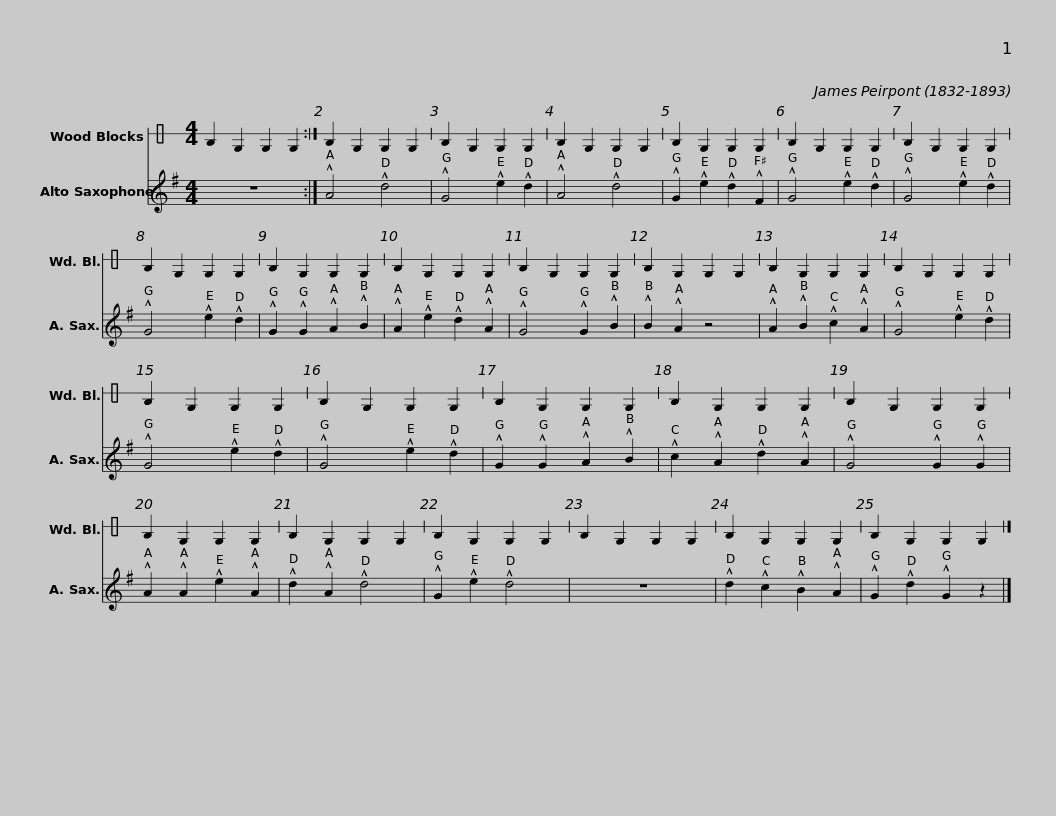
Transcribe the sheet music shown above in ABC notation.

X:1
%%score 1 2
L:1/8
M:4/4
I:linebreak $
K:C
V:1 perc stafflines=1
K:none
V:2 treble transpose=-9
V:1
 F2 D2 D2 D2 :|$ F2 D2 D2 D2 | F2 D2 D2 D2 | F2 D2 D2 D2 | F2 D2 D2 D2 | %5
 F2 D2 D2 D2 | F2 D2 D2 D2 | F2 D2 D2 D2 | F2 D2 D2 D2 | F2 D2 D2 D2 | %10
 F2 D2 D2 D2 | F2 D2 D2 D2 |$ F2 D2 D2 D2 | F2 D2 D2 D2 | F2 D2 D2 D2 | %15
 F2 D2 D2 D2 | F2 D2 D2 D2 | F2 D2 D2 D2 | F2 D2 D2 D2 | F2 D2 D2 D2 | %20
 F2 D2 D2 D2 | F2 D2 D2 D2 | F2 D2 D2 D2 |$ F2 D2 D2 D2 | F2 D2 D2 D2 |] %25
V:2
[K:G] z8 :|$ !^!A4 !^!d4 | !^!G4 !^!e2 !^!d2 | !^!A4 !^!d4 | !^!G2 !^!e2 !^!d2 !^!F2 | %5
 !^!G4 !^!e2 !^!d2 | !^!G4 !^!e2 !^!d2 | !^!G4 !^!e2 !^!d2 | !^!G2 !^!G2 !^!A2 !^!B2 | !^!A2 !^!e2 !^!d2 !^!A2 | %10
 !^!G4 !^!G2 !^!B2 | !^!B2 !^!A2 z4 |$ !^!A2 !^!B2 !^!c2 !^!A2 | !^!G4 !^!e2 !^!d2 | !^!G4 !^!e2 !^!d2 | %15
 !^!G4 !^!e2 !^!d2 | !^!G2 !^!G2 !^!A2 !^!B2 | !^!c2 !^!A2 !^!d2 !^!A2 | !^!G4 !^!G2 !^!G2 | !^!A2 !^!A2 !^!e2 !^!A2 | %20
 !^!d2 !^!A2 !^!d4 | !^!G2 !^!e2 !^!d4 | z8 |$ !^!d2 !^!c2 !^!B2 !^!A2 | !^!G2 !^!d2 !^!G2 z2 |] %25
